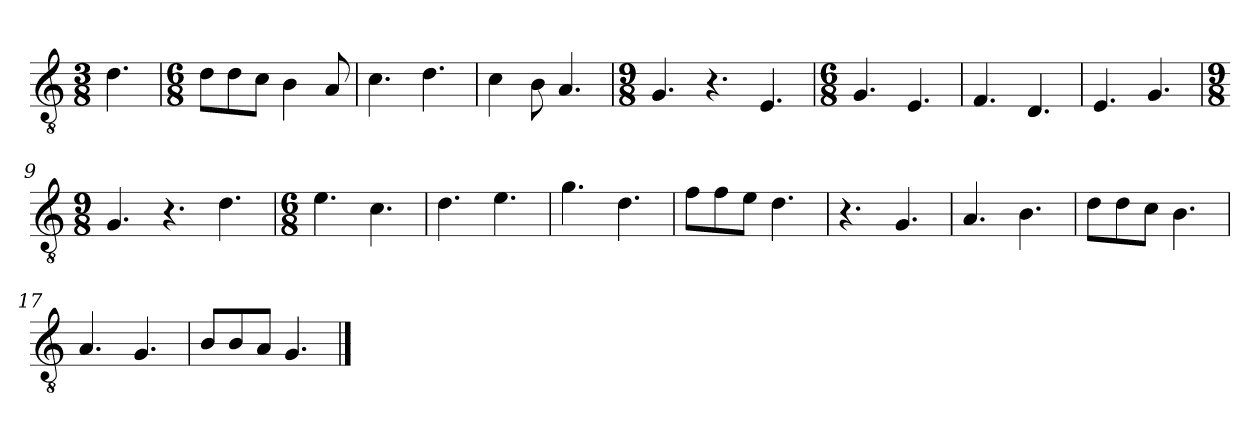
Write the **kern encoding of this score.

**kern
*part1
*staff1
*clefGv2
*k[]
*C:
*M3/8
=1
4.d\
=2
*M6/8
8d\L
8d\
8c\J
4B\
8A/
=3
4.c\
4.d\
=4
4c\
8B\
4.A/
=5
*M9/8
4.G/
4.r
4.E/
=6
*M6/8
4.G/
4.E/
=7
4.F/
4.D/
!!LO:LB:g=z
=8
4.E/
4.G/
=9
*M9/8
4.G/
4.r
4.d\
=10
*M6/8
4.e\
4.c\
=11
4.d\
4.e\
=12
4.g\
4.d\
=13
8f\L
8f\
8e\J
4.d\
=14
4.r
4.G/
=15
4.A/
4.B\
!!LO:LB:g=z
=16
8d\L
8d\
8c\J
4.B\
=17
4.A/
4.G/
=18
8B/L
8B/
8A/J
4.G/
==
*-
